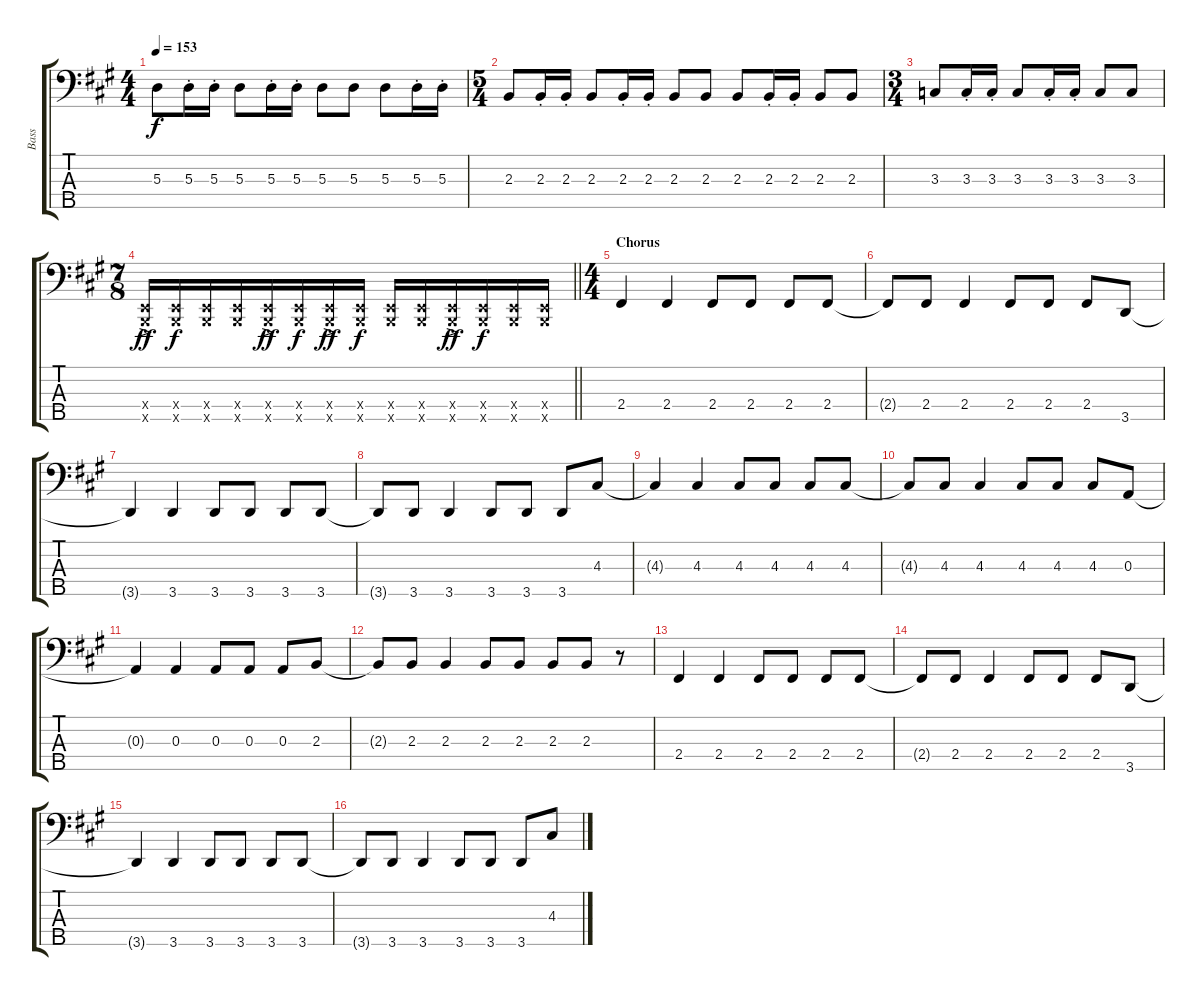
\track ("Bass" "Bass") {instrument electricbassfinger}
\staff {score tabs}
\tuning (G2 D2 A1 E1 B0) {hide}
\ts (4 4)
\tempo 153
\clef f4
\ks a
5.3.8{dy f} 5.3{st}.16 5.3{st}.16 5.3.8 5.3{st}.16 5.3{st}.16 5.3.8 5.3.8 5.3.8 5.3{st}.16 5.3{st}.16 |
\ts (5 4)
2.3.8 2.3{st}.16 2.3{st}.16 2.3.8 2.3{st}.16 2.3{st}.16 2.3.8 2.3.8 2.3.8 2.3{st}.16 2.3{st}.16 2.3.8 2.3.8 |
\ts (3 4)
3.3.8 3.3{st}.16 3.3{st}.16 3.3.8 3.3{st}.16 3.3{st}.16 3.3.8 3.3.8 |
\ts (7 8)
\barLineRight lightlight
(0.4{x} 0.5{ac x}).16{dy ff} (0.4{x} 0.5{x}).16{dy f} (0.4{x} 0.5{x}).16 (0.4{x} 0.5{x}).16 (0.4{x} 0.5{ac x}).16{dy ff} (0.4{x} 0.5{x}).16{dy f} (0.4{x} 0.5{ac x}).16{dy ff} (0.4{x} 0.5{x}).16{dy f} (0.4{x} 0.5{x}).16 (0.4{x} 0.5{x}).16 (0.4{x} 0.5{ac x}).16{dy ff} (0.4{x} 0.5{x}).16{dy f} (0.4{x} 0.5{x}).16 (0.4{x} 0.5{x}).16 |
\ts (4 4)
\section ("" "Chorus")
2.4.4 2.4.4 2.4.8 2.4.8 2.4.8 2.4.8 |
2.4{t}.8 2.4.8 2.4.4 2.4.8 2.4.8 2.4.8 3.5.8 |
3.5{t}.4 3.5.4 3.5.8 3.5.8 3.5.8 3.5.8 |
3.5{t}.8 3.5.8 3.5.4 3.5.8 3.5.8 3.5.8 4.3.8 |
4.3{t}.4 4.3.4 4.3.8 4.3.8 4.3.8 4.3.8 |
4.3{t}.8 4.3.8 4.3.4 4.3.8 4.3.8 4.3.8 0.3.8 |
0.3{t}.4 0.3.4 0.3.8 0.3.8 0.3.8 2.3.8 |
2.3{t}.8 2.3.8 2.3.4 2.3.8 2.3.8 2.3.8 2.3.8 r.8 |
2.4.4 2.4.4 2.4.8 2.4.8 2.4.8 2.4.8 |
2.4{t}.8 2.4.8 2.4.4 2.4.8 2.4.8 2.4.8 3.5.8 |
3.5{t}.4 3.5.4 3.5.8 3.5.8 3.5.8 3.5.8 |
3.5{t}.8 3.5.8 3.5.4 3.5.8 3.5.8 3.5.8 4.3.8
